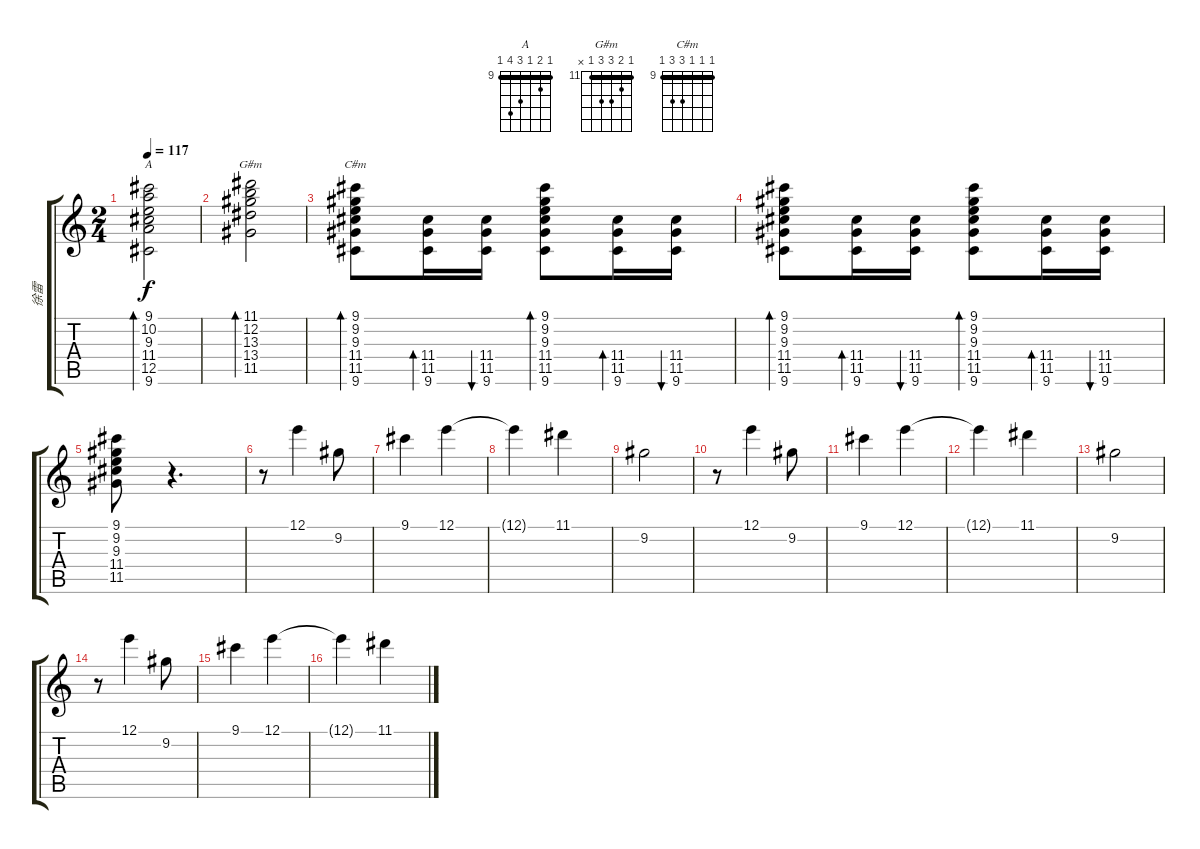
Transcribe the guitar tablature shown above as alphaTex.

\track ("徐雷" "徐雷") {instrument distortionguitar}
\staff {score tabs}
\tuning (E4 B3 G3 D3 A2 E2) {hide}
\chord ("A" 9 10 9 11 12 9) {firstfret 9 barre 9}
\chord ("G#m" 11 12 13 13 11 x) {firstfret 11 barre 11}
\chord ("C#m" 9 9 9 11 11 9) {firstfret 9 barre 9}
\ts (2 4)
\tempo 117
\clef g2
\ks c
(9.1 10.2 9.3 11.4 12.5 9.6).2{bd 60 ch "A" dy f volume 10} |
(11.1 12.2 13.3 13.4 11.5).2{bd 60 ch "G#m"} |
(9.1 9.2 9.3 11.4 11.5 9.6).8{bd 60 ch "C#m"} (11.4 11.5 9.6).16{bd 60} (11.4 11.5 9.6).16{bu 60} (9.1 9.2 9.3 11.4 11.5 9.6).8{bd 60} (11.4 11.5 9.6).16{bd 60} (11.4 11.5 9.6).16{bu 60} |
(9.1 9.2 9.3 11.4 11.5 9.6).8{bd 60} (11.4 11.5 9.6).16{bd 60} (11.4 11.5 9.6).16{bu 60} (9.1 9.2 9.3 11.4 11.5 9.6).8{bd 60} (11.4 11.5 9.6).16{bd 60} (11.4 11.5 9.6).16{bu 60} |
(9.1 9.2 9.3 11.4 11.5).8 r.4{d} |
r.8 12.1.4 9.2.8 |
9.1.4 12.1.4 |
12.1{t}.4 11.1.4 |
9.2.2 |
r.8 12.1.4 9.2.8 |
9.1.4 12.1.4 |
12.1{t}.4 11.1.4 |
9.2.2 |
r.8 12.1.4 9.2.8 |
9.1.4 12.1.4 |
12.1{t}.4 11.1.4
